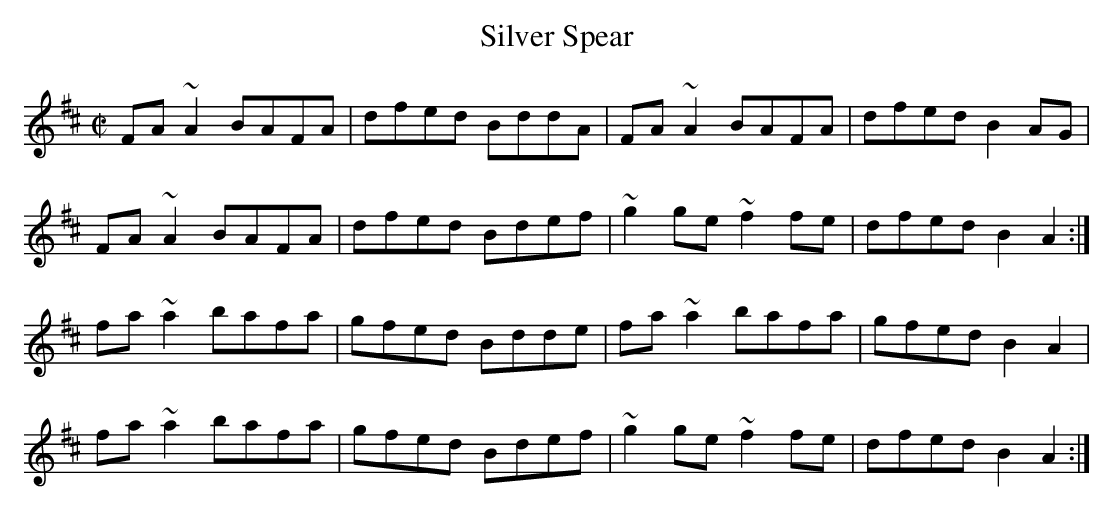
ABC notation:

X:1
T:Silver Spear
M:C|
L:1/8
K:D
FA~A2 BAFA|dfed BddA|FA~A2 BAFA|dfed B2AG|
FA~A2 BAFA|dfed Bdef|~g2ge ~f2fe|dfed B2A2:|
fa~a2 bafa|gfed Bdde|fa~a2 bafa|gfed B2A2|
fa~a2 bafa|gfed Bdef|~g2ge ~f2fe|dfed B2A2:|
